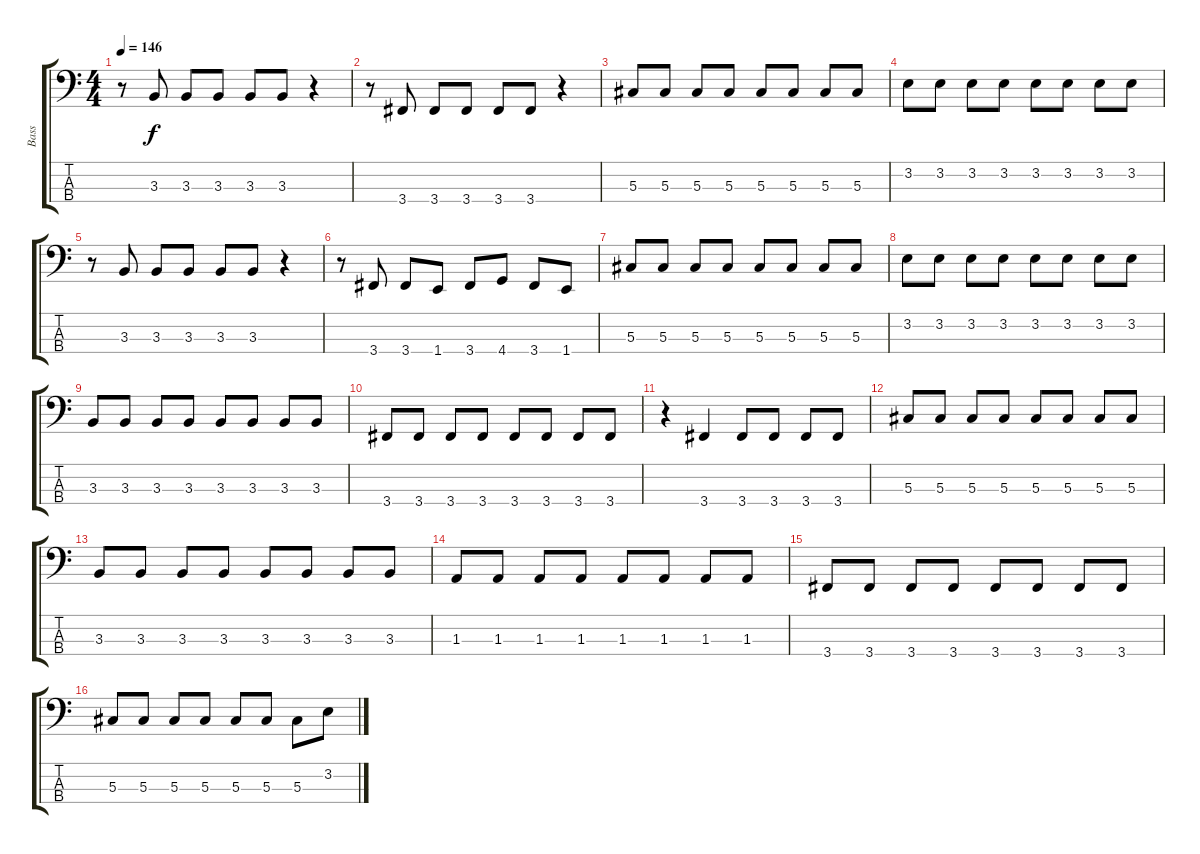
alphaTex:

\track ("Bass" "Bass") {instrument electricbasspick}
\staff {score tabs}
\tuning (Gb2 Db2 Ab1 Eb1) {hide}
\ts (4 4)
\tempo 146
\clef f4
\ks c
r.8{dy f} 3.3.8 3.3.8 3.3.8 3.3.8 3.3.8 r.4 |
r.8 3.4.8 3.4.8 3.4.8 3.4.8 3.4.8 r.4 |
5.3.8 5.3.8 5.3.8 5.3.8 5.3.8 5.3.8 5.3.8 5.3.8 |
3.2.8 3.2.8 3.2.8 3.2.8 3.2.8 3.2.8 3.2.8 3.2.8 |
r.8 3.3.8 3.3.8 3.3.8 3.3.8 3.3.8 r.4 |
r.8 3.4.8 3.4.8 1.4.8 3.4.8 4.4.8 3.4.8 1.4.8 |
5.3.8 5.3.8 5.3.8 5.3.8 5.3.8 5.3.8 5.3.8 5.3.8 |
3.2.8 3.2.8 3.2.8 3.2.8 3.2.8 3.2.8 3.2.8 3.2.8 |
3.3.8 3.3.8 3.3.8 3.3.8 3.3.8 3.3.8 3.3.8 3.3.8 |
3.4.8 3.4.8 3.4.8 3.4.8 3.4.8 3.4.8 3.4.8 3.4.8 |
r.4 3.4.4 3.4.8 3.4.8 3.4.8 3.4.8 |
5.3.8 5.3.8 5.3.8 5.3.8 5.3.8 5.3.8 5.3.8 5.3.8 |
3.3.8 3.3.8 3.3.8 3.3.8 3.3.8 3.3.8 3.3.8 3.3.8 |
1.3.8 1.3.8 1.3.8 1.3.8 1.3.8 1.3.8 1.3.8 1.3.8 |
3.4.8 3.4.8 3.4.8 3.4.8 3.4.8 3.4.8 3.4.8 3.4.8 |
5.3.8 5.3.8 5.3.8 5.3.8 5.3.8 5.3.8 5.3.8 3.2.8
